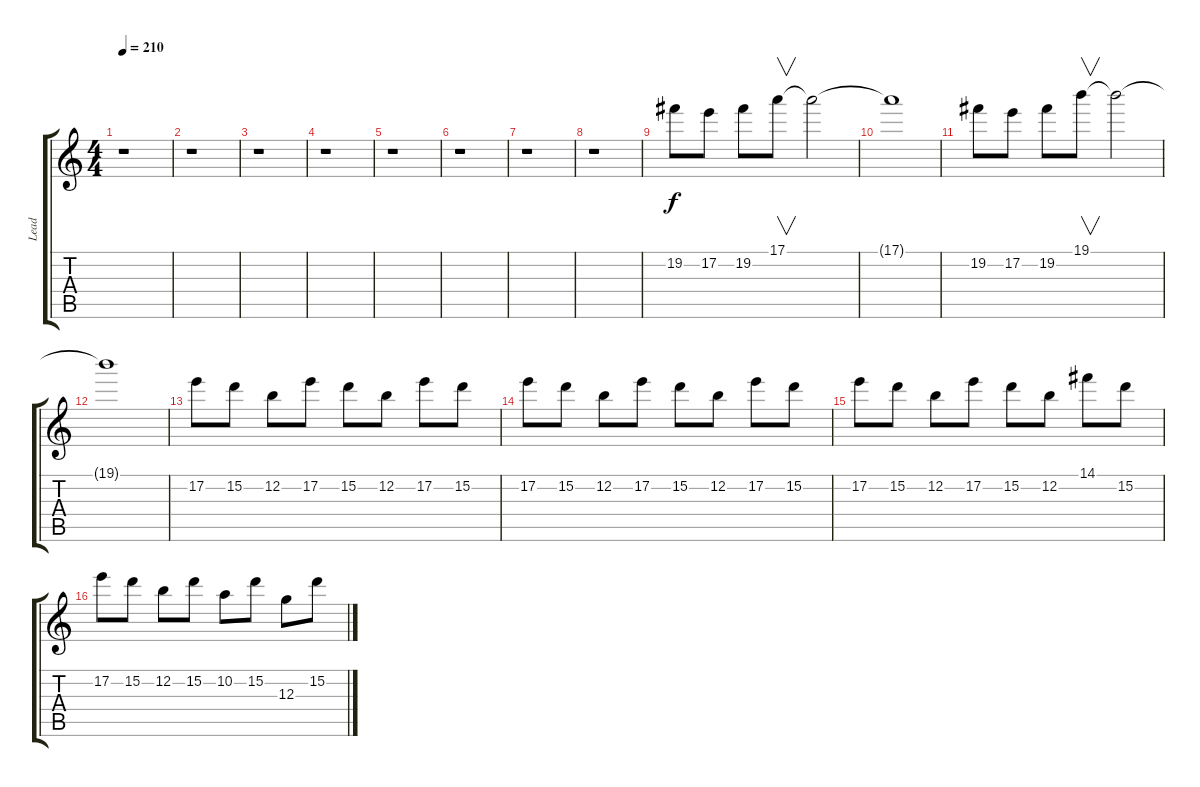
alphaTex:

\track ("Lead" "Lead") {instrument distortionguitar}
\staff {score tabs}
\tuning (E4 B3 G3 D3 A2 E2) {hide}
\ts (4 4)
\tempo 210
\clef g2
\ks c
r.1{dy f instrument distortionguitar} |
r.1 |
r.1 |
r.1 |
r.1 |
r.1 |
r.1 |
r.1 |
19.2.8 17.2.8 19.2.8 17.1.8{v} 17.1{t}.2 |
17.1{t}.1 |
19.2.8 17.2.8 19.2.8 19.1.8{v} 19.1{t}.2 |
19.1{t}.1 |
17.2.8 15.2.8 12.2.8 17.2.8 15.2.8 12.2.8 17.2.8 15.2.8 |
17.2.8 15.2.8 12.2.8 17.2.8 15.2.8 12.2.8 17.2.8 15.2.8 |
17.2.8 15.2.8 12.2.8 17.2.8 15.2.8 12.2.8 14.1.8 15.2.8 |
17.2.8 15.2.8 12.2.8 15.2.8 10.2.8 15.2.8 12.3.8 15.2.8
